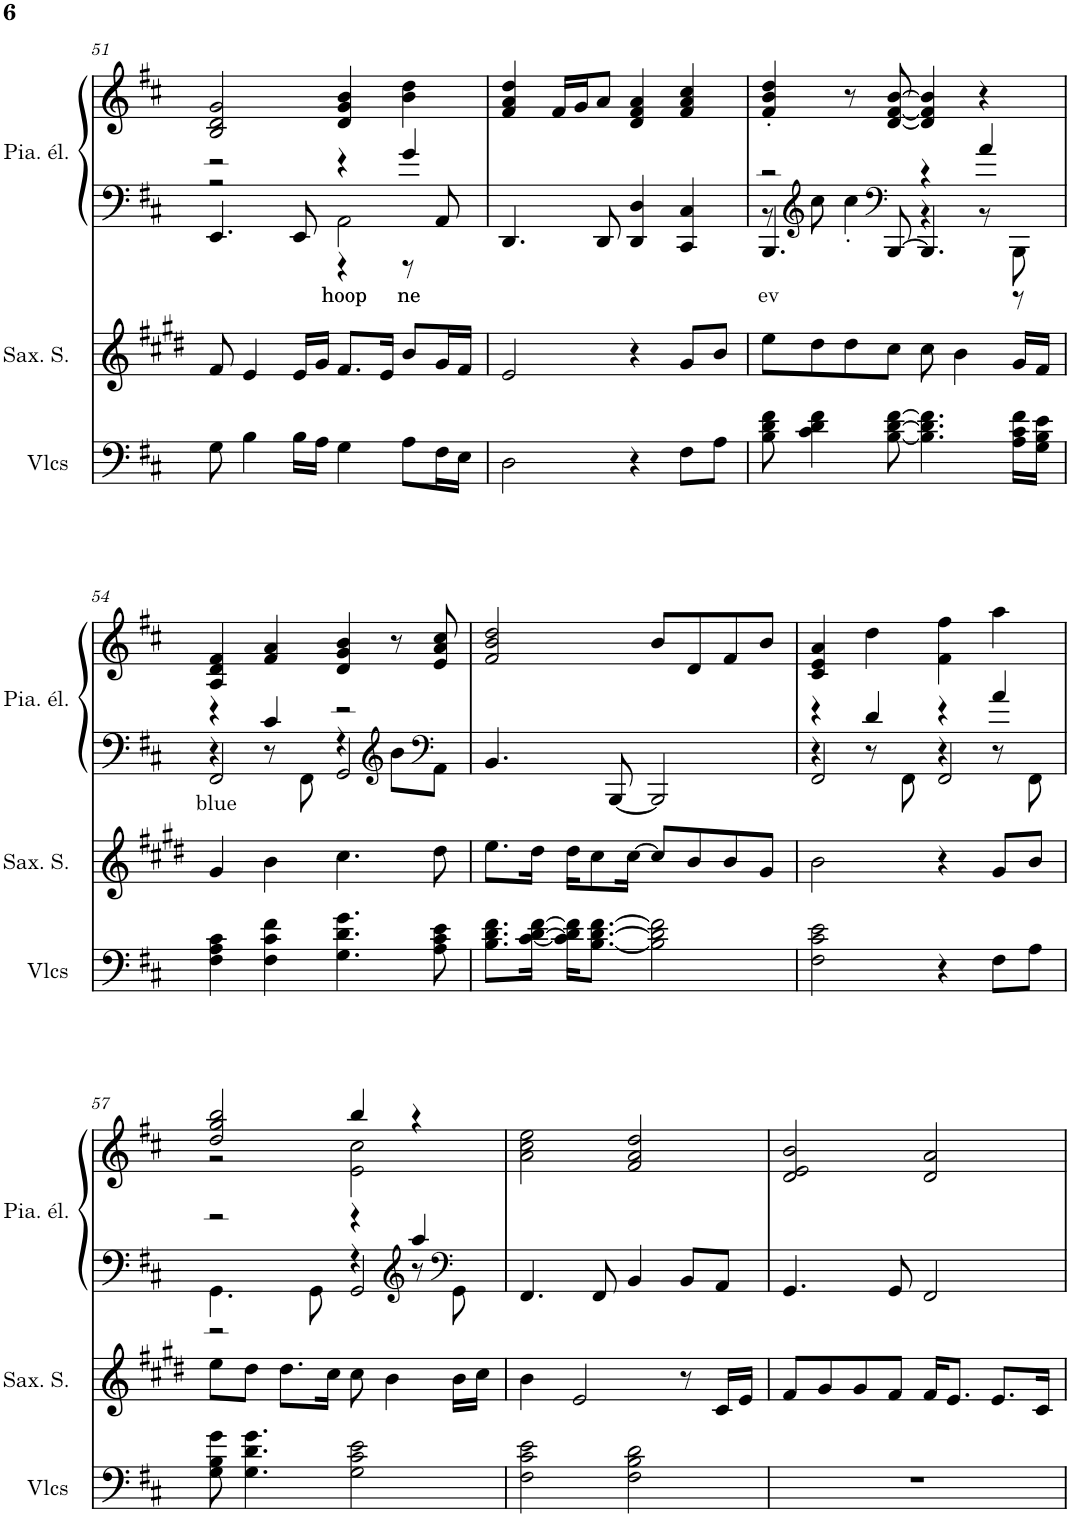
**kern	**kern	**kern	**text	**kern
*part3	*part2	*part1	*part1	*part1
*staff4	*staff3	*staff2	*staff2	*staff1
*I"Violoncelles, Harmony-Strings	*I"Saxophone Soprano	*I"Piano électrique, Piano-Detuned Fender Rhodes	*	*
*I'Vlcs	*I'Sax. S.	*I'Pia. él.	*	*
!!LO:PB:g=z
*clefF4	*clefG2	*clefG2	*	*clefG2
*	*Trd1c2	*	*	*
*k[f#c#]	*k[f#c#g#d#]	*k[f#c#]	*	*k[f#c#]
*M4/4	*M4/4	*M4/4	*	*M4/4
=51	=51	=51	=51	=51
*	*	*^	*	*
*	*	*	*^	*	*
8G\	8f#/	2r	2r	4.EE/	.	2B/ 2d/ 2g/
4B\	4e/	.	.	.	.	.
16B\LL	16e/LL	.	.	8EE/	.	.
16A\JJ	16g#/JJ	.	.	.	.	.
!	!	!	!	!	!LO:LY:b	!
4G\	8.f#/L	4r	2AA\	4r	hoop	4d/ 4g/ 4b/
.	16e/Jk	.	.	.	.	.
!	!	!	!	!	!LO:LY:b	!
8A\L	8b/L	4g/	.	8r	ne	4b\ 4dd\
16F#\L	16g#/L	.	.	8AA/	.	.
16E\JJ	16f#/JJ	.	.	.	.	.
*	*	*v	*v	*v	*	*
=52	=52	=52	=52	=52
2D\	2e/	4.DD/	.	4f#/ 4a/ 4dd/
.	.	.	.	16f#/LL
.	.	.	.	16g/J
.	.	8DD/	.	8a/J
4r	4r	4DD/ 4D/	.	4d/ 4f#/ 4a/
8F#\L	8g#/L	4CC#/ 4C#/	.	4f#/ 4a/ 4cc#/
8A\J	8b/J	.	.	.
=53	=53	=53	=53	=53
!	!	!	!LO:LY:b	!
*	*	*^	*	*
*	*	*	*^	*	*
8B\ 8d\ 8f#\	8ee\L	2r	8r	4.BBB/	ev	4f#/' 4b/' 4dd/'
*	*	*clefG2	*	*	*	*
4c#\ 4d\ 4f#\	8dd#\	.	8cc#\	.	.	.
.	8dd#\	.	4cc#'\	.	.	8r
*	*	*clefF4	*	*	*	*
[8B\ [8d\ [8f#\	8cc#\J	.	.	[8BBB/	.	[8d/ [8f#/ [8b/
4.B\] 4.d\] 4.f#\]	8cc#\	4r	4r	4.BBB/]	.	4d/] 4f#/] 4b/]
.	4b\	.	.	.	.	.
.	.	4a/	8r	.	.	4r
16A\ 16c#\ 16f#\LL	16g#/LL	.	8BBB\	8r	.	.
16G\ 16B\ 16e\JJ	16f#/JJ	.	.	.	.	.
!!LO:LB:g=z
=54	=54	=54	=54	=54	=54	=54
!	!	!	!	!	!LO:LY:b	!
4F#\ 4A\ 4c#\	4g#/	4r	4r	2FF#/	blue	4A/ 4d/ 4f#/
4F#\ 4c#\ 4f#\	4b\	4c#/	8r	.	.	4f#/ 4a/
.	.	.	8FF#\	.	.	.
4.G\ 4.d\ 4.g\	4.cc#\	2r	4r	2GG/	.	4d/ 4g/ 4b/
*	*	*clefG2	*	*	*	*
.	.	.	8b\L	.	.	8r
*	*	*clefF4	*	*	*	*
8A\ 8c#\ 8e\	8dd#\	.	8AA\J	.	.	8e/ 8a/ 8cc#/
*	*	*v	*v	*v	*	*
=55	=55	=55	=55	=55
8.B\ 8.d\ 8.f#\L	8.ee\L	4.BB/	.	2f#/ 2b/ 2dd/
[16c#\ [16d\ [16f#\Jk	16dd#\Jk	.	.	.
16c#\] 16d\] 16f#\]KL	16dd#\KL	.	.	.
[8.B\ [8.d\ [8.f#\J	8cc#\	.	.	.
.	.	[8BBB/	.	.
.	[16cc#\Jk	.	.	.
2B\] 2d\] 2f#\]	8cc#/L]	2BBB/]	.	8b/L
.	8b/	.	.	8d/
.	8b/	.	.	8f#/
.	8g#/J	.	.	8b/J
=56	=56	=56	=56	=56
*	*	*^	*	*
*	*	*	*^	*	*
2F#\ 2c#\ 2e\	2b\	4r	4r	2FF#/	.	4c#/ 4e/ 4a/
.	.	4d/	8r	.	.	4dd\
.	.	.	8FF#\	.	.	.
4r	4r	4r	4r	2FF#/	.	4f#\ 4ff#\
8F#\L	8g#/L	4a/	8r	.	.	4aa\
8A\J	8b/J	.	8FF#\	.	.	.
!!LO:LB:g=z
=57	=57	=57	=57	=57	=57	=57
*	*	*	*	*	*	*^
8G\ 8B\ 8g\	8ee\L	2r	4.GG\	2r	.	2dd/ 2gg/ 2bb/	2r
4.G\ 4.d\ 4.g\	8dd#\J	.	.	.	.	.	.
.	8.dd#\L	.	.	.	.	.	.
.	.	.	8GG\	.	.	.	.
.	16cc#\Jk	.	.	.	.	.	.
2G\ 2c#\ 2e\	8cc#\	4r	4r	2GG/	.	4bb/	2e\ 2cc#\
.	4b\	.	.	.	.	.	.
*	*	*clefG2	*	*	*	*	*
.	.	4aa/	8r	.	.	4r	.
*	*	*clefF4	*	*	*	*	*
.	16b\LL	.	8GG\	.	.	.	.
.	16cc#\JJ	.	.	.	.	.	.
*	*	*v	*v	*v	*	*	*
*	*	*	*	*v	*v
=58	=58	=58	=58	=58
2F#\ 2c#\ 2e\	4b\	4.FF#/	.	2a\ 2cc#\ 2ee\
.	2e/	.	.	.
.	.	8FF#/	.	.
2F#\ 2B\ 2d\	.	4BB/	.	2f#/ 2a/ 2dd/
.	8r	8BB/L	.	.
.	16c#/LL	8AA/J	.	.
.	16e/JJ	.	.	.
=59	=59	=59	=59	=59
1r	8f#/L	4.GG/	.	2d/ 2e/ 2b/
.	8g#/	.	.	.
.	8g#/	.	.	.
.	8f#/J	8GG/	.	.
.	16f#/KL	2FF#/	.	2d/ 2a/
.	8.e/J	.	.	.
.	8.e/L	.	.	.
.	16c#/Jk	.	.	.
=	=	=	=	=
*-	*-	*-	*-	*-
